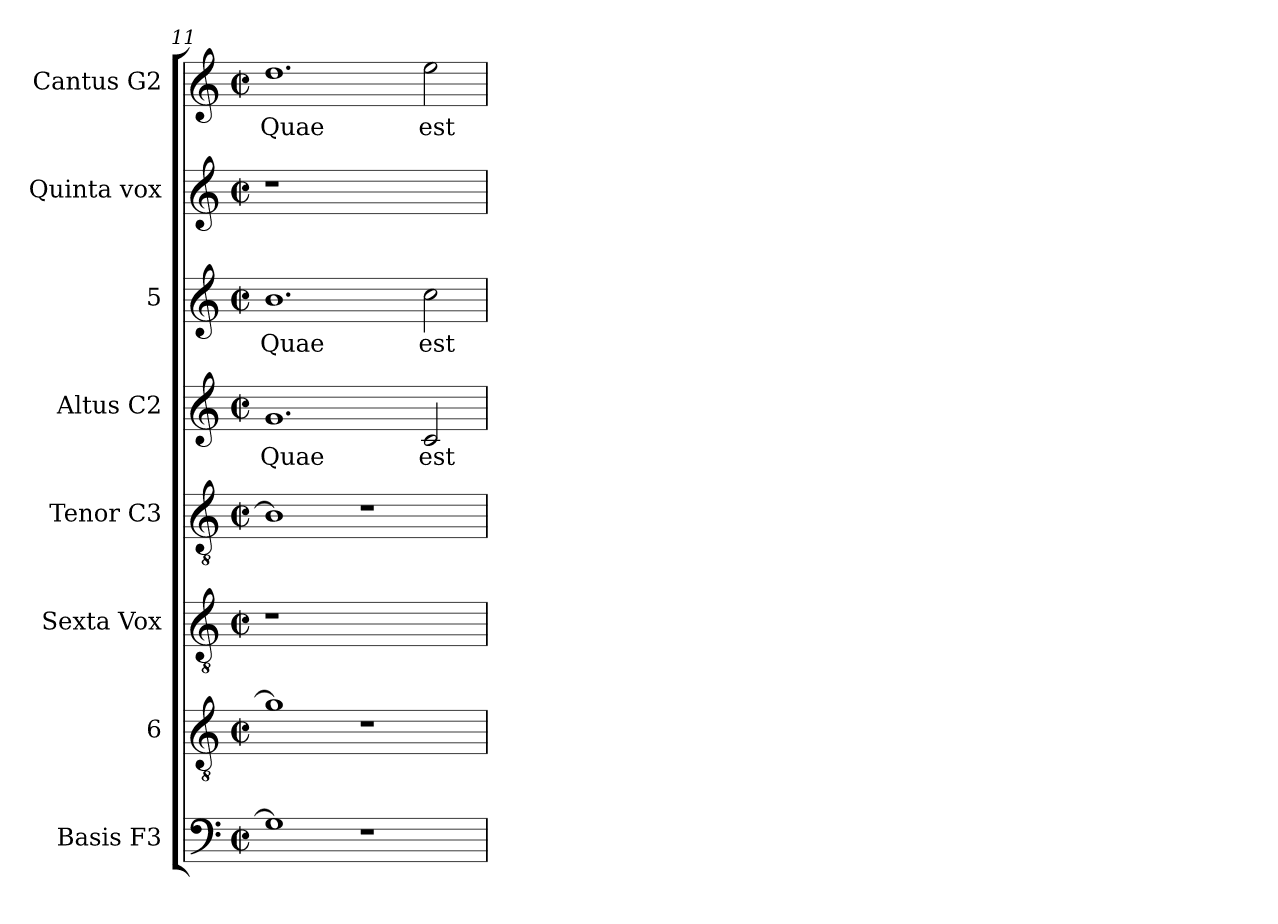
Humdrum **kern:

**kern	**text	**kern	**text	**kern	**kern	**text	**kern	**text	**kern	**text	**kern	**kern	**text
*part8	*part8	*part7	*part7	*part6	*part5	*part5	*part4	*part4	*part3	*part3	*part2	*part1	*part1
*staff8	*staff8	*staff7	*staff7	*staff6	*staff5	*staff5	*staff4	*staff4	*staff3	*staff3	*staff2	*staff1	*staff1
*I"Basis  F3	*	*I"6	*	*I"Sexta  Vox	*I"Tenor  C3	*	*I"Altus  C2	*	*I"5	*	*I"Quinta  vox	*I"Cantus  G2	*
*I'B	*	*	*	*	*I'T	*	*I'A	*	*	*	*	*I'C	*
*clefF4	*	*clefGv2	*	*clefGv2	*clefGv2	*	*clefG2	*	*clefG2	*	*clefG2	*clefG2	*
*k[]	*	*k[]	*	*k[]	*k[]	*	*k[]	*	*k[]	*	*k[]	*k[]	*
*C:	*	*C:	*	*C:	*C:	*	*C:	*	*C:	*	*C:	*C:	*
*M2/2	*	*M2/2	*	*M2/2	*M2/2	*	*M2/2	*	*M2/2	*	*M2/2	*M2/2	*
*met(c|)	*	*met(c|)	*	*met(c|)	*met(c|)	*	*met(c|)	*	*met(c|)	*	*met(c|)	*met(c|)	*
=11	=11	=11	=11	=11	=11	=11	=11	=11	=11	=11	=11	=11	=11
!	!LO:LY:b:cj	!	!LO:LY:b:cj	!	!	!LO:LY:b:cj	!	!LO:LY:b:cj	!	!LO:LY:b:cj	!	!	!LO:LY:b:cj
1G]	.	1g]	.	1r	1B]	.	1.g	Quae	1.b	Quae	1r	1.dd	Quae
1r	.	1r	.	1ryy	1r	.	.	.	.	.	1ryy	.	.
!	!	!	!	!	!	!	!	!LO:LY:b:cj	!	!LO:LY:b:cj	!	!	!LO:LY:b:cj
.	.	.	.	.	.	.	2c/	est	2cc\	est	.	2ee\	est
=	=	=	=	=	=	=	=	=	=	=	=	=	=
*-	*-	*-	*-	*-	*-	*-	*-	*-	*-	*-	*-	*-	*-
